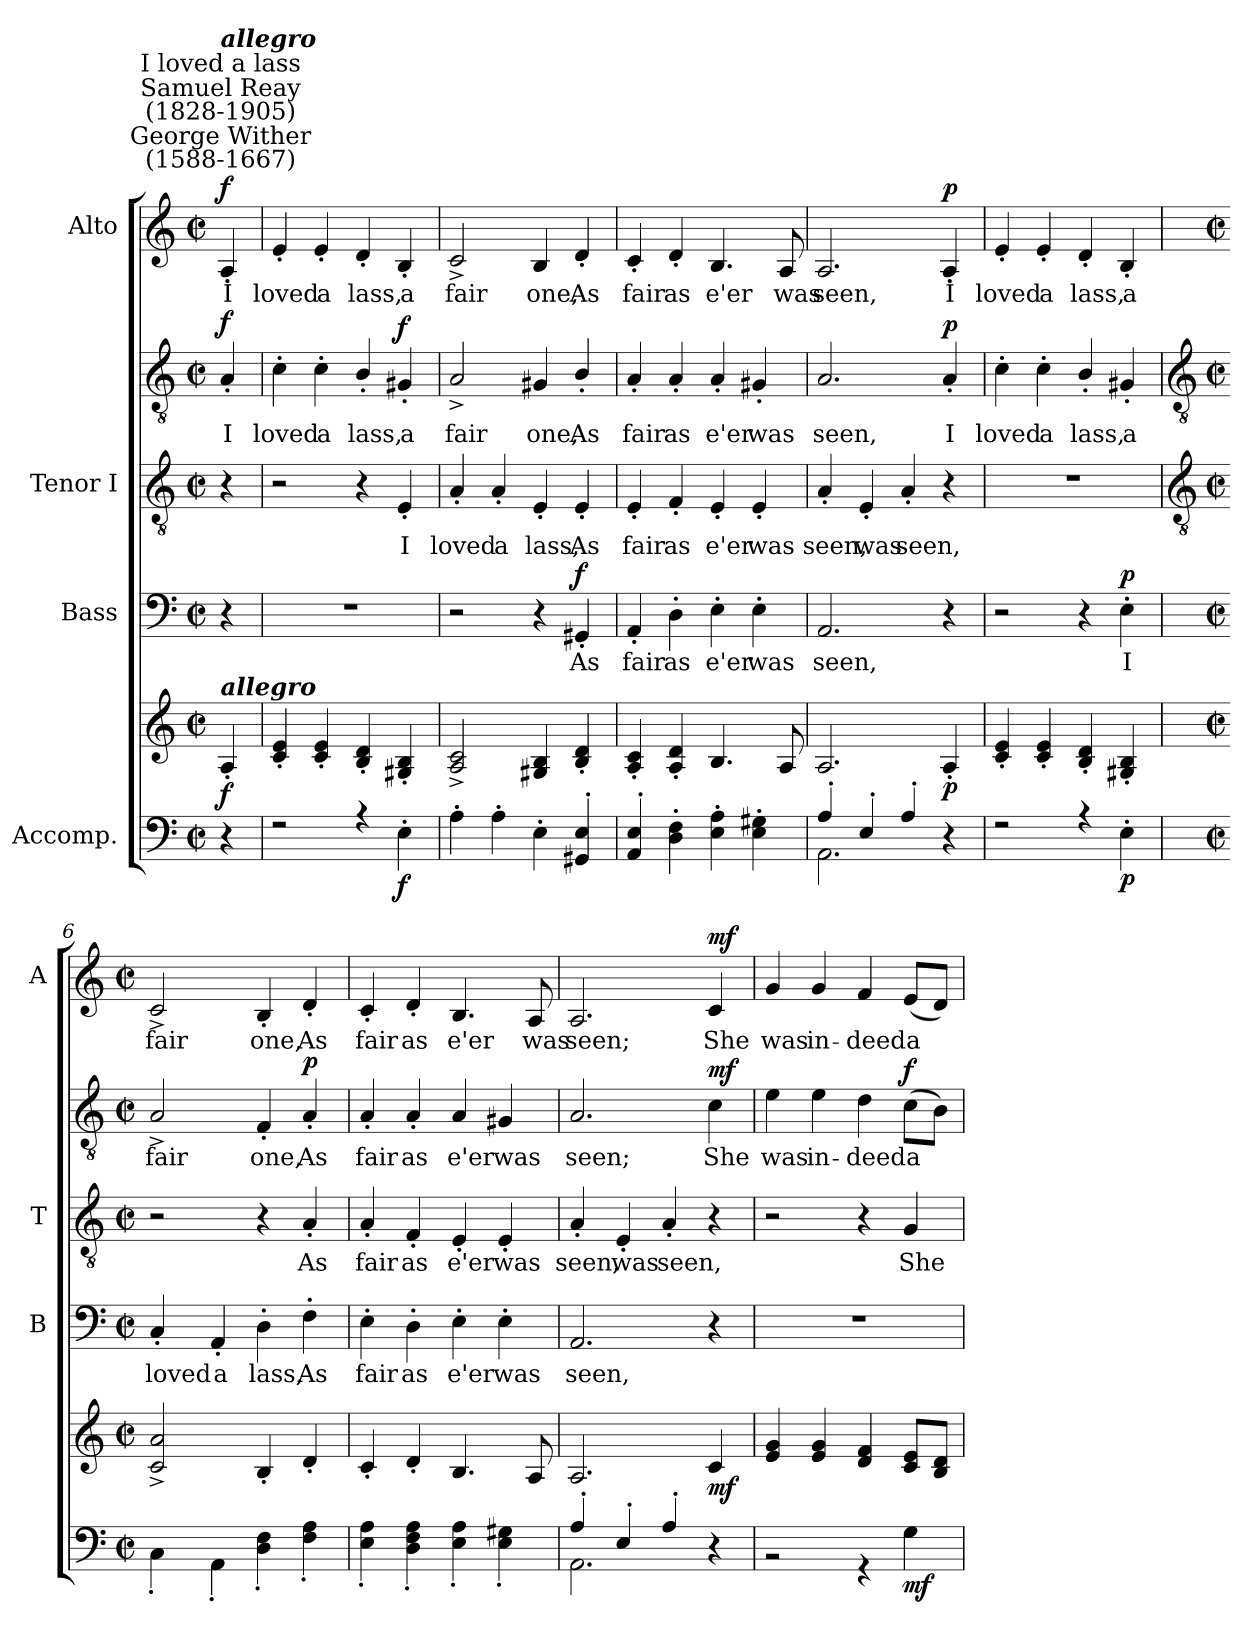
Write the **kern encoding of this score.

**kern	**kern	**dynam	**kern	**text	**dynam	**kern	**text	**kern	**text	**dynam	**kern	**text	**dynam
*part4	*part4	*part4	*part3	*part3	*part3	*part2	*part2	*part2	*part2	*part2	*part1	*part1	*part1
*staff6	*staff5	*staff5/6	*staff4	*staff4	*staff4	*staff3	*staff3	*staff2	*staff2	*staff2/3	*staff1	*staff1	*staff1
*I"Accomp.	*	*	*I"Bass	*	*	*I"Tenor I	*	*	*	*	*I"Alto	*	*
*	*	*	*I'B	*	*	*I'T	*	*	*	*	*I'A	*	*
*clefF4	*clefG2	*	*clefF4	*	*	*clefGv2	*	*clefGv2	*	*	*clefG2	*	*
*k[]	*k[]	*	*k[]	*	*	*k[]	*	*k[]	*	*	*k[]	*	*
*C:	*C:	*	*C:	*	*	*C:	*	*C:	*	*	*C:	*	*
*M2/2	*M2/2	*	*M2/2	*	*	*M2/2	*	*M2/2	*	*	*M2/2	*	*
*met(c|)	*met(c|)	*	*met(c|)	*	*	*met(c|)	*	*met(c|)	*	*	*met(c|)	*	*
*MM216	*MM216	*	*MM216	*	*	*MM216	*	*MM216	*	*	*MM216	*	*
=	=	=	=	=	=	=	=	=	=	=	=	=	=
*^	*	*	*	*	*	*	*	*	*	*	*	*	*
!	!	!	!	!	!	!	!	!	!	!	!	!LO:TX:a:cj:t=George Wither\n(1588-1667)	!	!
!	!	!	!	!	!	!	!	!	!	!	!	!LO:TX:a:cj:t=Samuel Reay\n(1828-1905)	!	!
!	!	!	!	!	!	!	!	!	!	!	!	!LO:TX:a:cj:t=I loved a lass	!	!
!	!	!	!	!	!	!	!	!	!	!	!	!LO:TX:a:Bi:t=allegro	!	!
!	!	!LO:TX:a:Bi:t=allegro	!	!	!	!	!	!	!	!	!	!	!	!
!	!	!	!LO:DY:b	!	!	!	!	!	!	!LO:LY:b	!LO:DY:b	!	!LO:LY:b	!LO:DY:b
4r	4ryy	4A'	f	4r	.	.	4r	.	4A'	I	f	4A'	I	f
=1	=1	=1	=1	=1	=1	=1	=1	=1	=1	=1	=1	=1	=1	=1
!	!	!	!	!	!	!	!	!	!	!LO:LY:b	!	!	!LO:LY:b	!
2r	1ryy	4c' 4e'	.	1r	.	.	2r	.	4c'	loved	.	4e'	loved	.
!	!	!	!	!	!	!	!	!	!	!LO:LY:b	!	!	!LO:LY:b	!
.	.	4c' 4e'	.	.	.	.	.	.	4c'	a	.	4e'	a	.
!	!	!	!	!	!	!	!	!	!	!LO:LY:b	!	!	!LO:LY:b	!
4r	.	4B' 4d'	.	.	.	.	4r	.	4B'/	lass,	.	4d'	lass,	.
!	!	!	!LO:DY:b=2	!	!	!	!	!LO:LY:b	!	!LO:LY:b	!LO:DY:b=2	!	!LO:LY:b	!
4E'\	.	4G#X' 4B'	f	.	.	.	4E'	I	4G#X'	a	f	4B'	a	.
=2	=2	=2	=2	=2	=2	=2	=2	=2	=2	=2	=2	=2	=2	=2
!	!	!	!	!	!	!	!	!LO:LY:b	!	!LO:LY:b	!	!	!LO:LY:b	!
4A'\	1ryy	2A^ 2c^	.	2r	.	.	4A'	loved	2A^	fair	.	2c^	fair	.
!	!	!	!	!	!	!	!	!LO:LY:b	!	!	!	!	!	!
4A'\	.	.	.	.	.	.	4A'	a	.	.	.	.	.	.
!	!	!	!	!	!	!	!	!LO:LY:b	!	!LO:LY:b	!	!	!LO:LY:b	!
4E'\	.	4G#X 4B	.	4r	.	.	4E'	lass,	4G#X	one,	.	4B	one,	.
!	!	!	!	!	!LO:LY:b	!LO:DY:b	!	!LO:LY:b	!	!LO:LY:b	!	!	!LO:LY:b	!
4GG#X/' 4E/'	.	4B' 4d'	.	4GG#X'	As	f	4E'	As	4B'/	As	.	4d'	As	.
=3	=3	=3	=3	=3	=3	=3	=3	=3	=3	=3	=3	=3	=3	=3
!	!	!	!	!	!LO:LY:b	!	!	!LO:LY:b	!	!LO:LY:b	!	!	!LO:LY:b	!
4AA/' 4E/'	1ryy	4A' 4c'	.	4AA'	fair	.	4E'	fair	4A'	fair	.	4c'	fair	.
!	!	!	!	!	!LO:LY:b	!	!	!LO:LY:b	!	!LO:LY:b	!	!	!LO:LY:b	!
4D\' 4F\'	.	4A' 4d'	.	4D'	as	.	4F'	as	4A'	as	.	4d'	as	.
!	!	!	!	!	!LO:LY:b	!	!	!LO:LY:b	!	!LO:LY:b	!	!	!LO:LY:b	!
4E\' 4A\'	.	4.B	.	4E'	e'er	.	4E'	e'er	4A'	e'er	.	4.B	e'er	.
!	!	!	!	!	!LO:LY:b	!	!	!LO:LY:b	!	!LO:LY:b	!	!	!	!
4E\' 4G#X\'	.	.	.	4E'	was	.	4E'	was	4G#X'	was	.	.	.	.
!	!	!	!	!	!	!	!	!	!	!	!	!	!LO:LY:b	!
.	.	8A	.	.	.	.	.	.	.	.	.	8A	was	.
=4	=4	=4	=4	=4	=4	=4	=4	=4	=4	=4	=4	=4	=4	=4
!	!	!	!	!	!LO:LY:b	!	!	!LO:LY:b	!	!LO:LY:b	!	!	!LO:LY:b	!
4A'/	2.AA\	2.A	.	2.AA	seen,	.	4A'	seen,	2.A	seen,	.	2.A	seen,	.
!	!	!	!	!	!	!	!	!LO:LY:b	!	!	!	!	!	!
4E'/	.	.	.	.	.	.	4E'	was	.	.	.	.	.	.
!	!	!	!	!	!	!	!	!LO:LY:b	!	!	!	!	!	!
4A'/	.	.	.	.	.	.	4A'	seen,	.	.	.	.	.	.
!	!	!	!LO:DY:b	!	!	!	!	!	!	!LO:LY:b	!LO:DY:b	!	!LO:LY:b	!LO:DY:b
4r	4ryy	4A'	p	4r	.	.	4r	.	4A'	I	p	4A'	I	p
=5	=5	=5	=5	=5	=5	=5	=5	=5	=5	=5	=5	=5	=5	=5
!	!	!	!	!	!	!	!	!	!	!LO:LY:b	!	!	!LO:LY:b	!
2r	1ryy	4c' 4e'	.	2r	.	.	1r	.	4c'	loved	.	4e'	loved	.
!	!	!	!	!	!	!	!	!	!	!LO:LY:b	!	!	!LO:LY:b	!
.	.	4c' 4e'	.	.	.	.	.	.	4c'	a	.	4e'	a	.
!	!	!	!	!	!	!	!	!	!	!LO:LY:b	!	!	!LO:LY:b	!
4r	.	4B' 4d'	.	4r	.	.	.	.	4B'/	lass,	.	4d'	lass,	.
!	!	!	!LO:DY:b=2	!	!LO:LY:b	!LO:DY:b	!	!	!	!LO:LY:b	!	!	!LO:LY:b	!
4E'\	.	4G#X' 4B'	p	4E'	I	p	.	.	4G#X'	a	.	4B'	a	.
!!LO:LB:g=z
=6	=6	=6	=6	=6	=6	=6	=6	=6	=6	=6	=6	=6	=6	=6
*	*	*	*	*	*	*	*clefGv2	*	*clefGv2	*	*	*	*	*
*M2/2	*	*M2/2	*	*M2/2	*	*	*M2/2	*	*M2/2	*	*	*M2/2	*	*
*met(c|)	*	*met(c|)	*	*met(c|)	*	*	*met(c|)	*	*met(c|)	*	*	*met(c|)	*	*
!	!	!	!	!	!LO:LY:b	!	!	!	!	!LO:LY:b	!	!	!LO:LY:b	!
1ryy	4C'\	2c^ 2a^	.	4C'	loved	.	2r	.	2A^	fair	.	2c^	fair	.
!	!	!	!	!	!LO:LY:b	!	!	!	!	!	!	!	!	!
.	4AA'\	.	.	4AA'	a	.	.	.	.	.	.	.	.	.
!	!	!	!	!	!LO:LY:b	!	!	!	!	!LO:LY:b	!	!	!LO:LY:b	!
.	4D\' 4F\'	4B'	.	4D'	lass,	.	4r	.	4F'	one,	.	4B'	one,	.
!	!	!	!	!	!LO:LY:b	!	!	!LO:LY:b	!	!LO:LY:b	!LO:DY:b=2	!	!LO:LY:b	!
.	4F\' 4A\'	4d'	.	4F'	As	.	4A'	As	4A'	As	p	4d'	As	.
=7	=7	=7	=7	=7	=7	=7	=7	=7	=7	=7	=7	=7	=7	=7
!	!	!	!	!	!LO:LY:b	!	!	!LO:LY:b	!	!LO:LY:b	!	!	!LO:LY:b	!
1ryy	4E\' 4A\'	4c'	.	4E'	fair	.	4A'	fair	4A'	fair	.	4c'	fair	.
!	!	!	!	!	!LO:LY:b	!	!	!LO:LY:b	!	!LO:LY:b	!	!	!LO:LY:b	!
.	4D\' 4F\' 4A\'	4d'	.	4D'	as	.	4F'	as	4A'	as	.	4d'	as	.
!	!	!	!	!	!LO:LY:b	!	!	!LO:LY:b	!	!LO:LY:b	!	!	!LO:LY:b	!
.	4E\' 4A\'	4.B	.	4E'	e'er	.	4E'	e'er	4A	e'er	.	4.B	e'er	.
!	!	!	!	!	!LO:LY:b	!	!	!LO:LY:b	!	!LO:LY:b	!	!	!	!
.	4E\' 4G#X\'	.	.	4E'	was	.	4E'	was	4G#X	was	.	.	.	.
!	!	!	!	!	!	!	!	!	!	!	!	!	!LO:LY:b	!
.	.	8A	.	.	.	.	.	.	.	.	.	8A	was	.
=8	=8	=8	=8	=8	=8	=8	=8	=8	=8	=8	=8	=8	=8	=8
!	!	!	!	!	!LO:LY:b	!	!	!LO:LY:b	!	!LO:LY:b	!	!	!LO:LY:b	!
4A'/	2.AA\	2.A	.	2.AA	seen,	.	4A'	seen,	2.A	seen;	.	2.A	seen;	.
!	!	!	!	!	!	!	!	!LO:LY:b	!	!	!	!	!	!
4E'/	.	.	.	.	.	.	4E'	was	.	.	.	.	.	.
!	!	!	!	!	!	!	!	!LO:LY:b	!	!	!	!	!	!
4A'/	.	.	.	.	.	.	4A'	seen,	.	.	.	.	.	.
!	!	!	!LO:DY:b	!	!	!	!	!	!	!LO:LY:b	!LO:DY:b	!	!LO:LY:b	!LO:DY:b
4ryy	4r	4c	mf	4r	.	.	4r	.	4c	She	mf	4c	She	mf
=9	=9	=9	=9	=9	=9	=9	=9	=9	=9	=9	=9	=9	=9	=9
!	!	!	!	!	!	!	!	!	!	!LO:LY:b	!	!	!LO:LY:b	!
1ryy	2r	4e 4g	.	1r	.	.	2r	.	4e	was	.	4g	was	.
!	!	!	!	!	!	!	!	!	!	!LO:LY:b	!	!	!LO:LY:b	!
.	.	4e 4g	.	.	.	.	.	.	4e	in-	.	4g	in-	.
!	!	!	!	!	!	!	!	!	!	!LO:LY:b	!	!	!LO:LY:b	!
.	4r	4d 4f	.	.	.	.	4r	.	4d	-deed	.	4f	-deed	.
!	!	!	!LO:DY:b=2	!	!	!	!	!LO:LY:b	!	!LO:LY:b	!LO:DY:b=2	!	!LO:LY:b	!
.	4G\	8c 8eL	mf	.	.	.	4G	She	(>8cL	a	f	(<8eL	a	.
.	.	8B 8dJ	.	.	.	.	.	.	8BJ)	.	.	8dJ)	.	.
*v	*v	*	*	*	*	*	*	*	*	*	*	*	*	*
=	=	=	=	=	=	=	=	=	=	=	=	=	=
*-	*-	*-	*-	*-	*-	*-	*-	*-	*-	*-	*-	*-	*-
